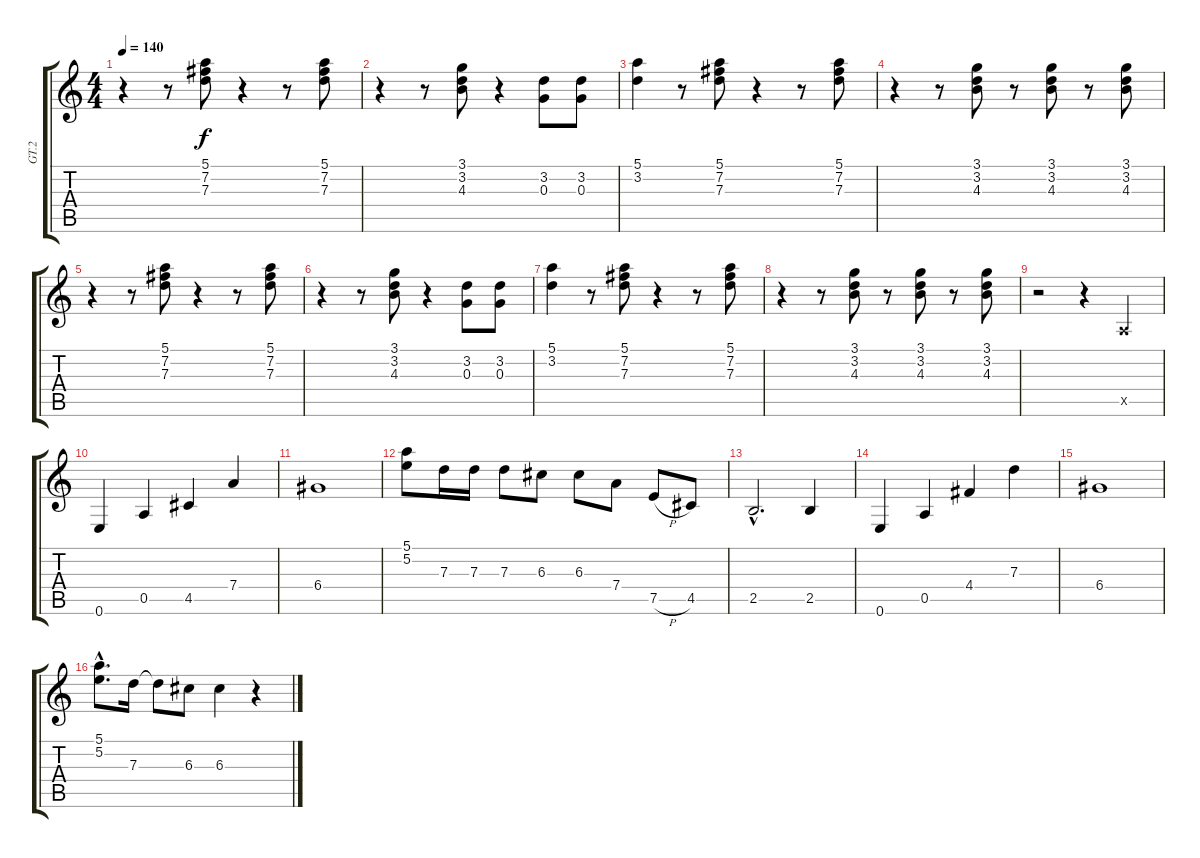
\track ("GT.2" "GT.2") {instrument distortionguitar}
\staff {score tabs}
\tuning (E4 B3 G3 D3 A2 E2) {hide}
\ts (4 4)
\tempo 140
\clef g2
\ks c
r.4{dy f} r.8 (5.1 7.2 7.3).8 r.4 r.8 (5.1 7.2 7.3).8 |
r.4 r.8 (3.1 3.2 4.3).8 r.4 (3.2 0.3).8 (3.2 0.3).8 |
(5.1 3.2).4 r.8 (5.1 7.2 7.3).8 r.4 r.8 (5.1 7.2 7.3).8 |
r.4 r.8 (3.1 3.2 4.3).8 r.8 (3.1 3.2 4.3).8 r.8 (3.1 3.2 4.3).8 |
r.4 r.8 (5.1 7.2 7.3).8 r.4 r.8 (5.1 7.2 7.3).8 |
r.4 r.8 (3.1 3.2 4.3).8 r.4 (3.2 0.3).8 (3.2 0.3).8 |
(5.1 3.2).4 r.8 (5.1 7.2 7.3).8 r.4 r.8 (5.1 7.2 7.3).8 |
r.4 r.8 (3.1 3.2 4.3).8 r.8 (3.1 3.2 4.3).8 r.8 (3.1 3.2 4.3).8 |
r.2 r.4 0.5{x}.4 |
0.6.4 0.5.4 4.5.4 7.4.4 |
6.4.1 |
(5.1 5.2).8 7.3.16 7.3.16 7.3.8 6.3.8 6.3.8 7.4.8 7.5{h}.8 4.5.8 |
2.5{hac}.2{d} 2.5.4 |
0.6.4 0.5.4 4.4.4 7.3.4 |
6.4.1 |
(5.1{hac} 5.2{hac}).8{d} 7.3.16 7.3{t}.8 6.3.8 6.3.4 r.4
